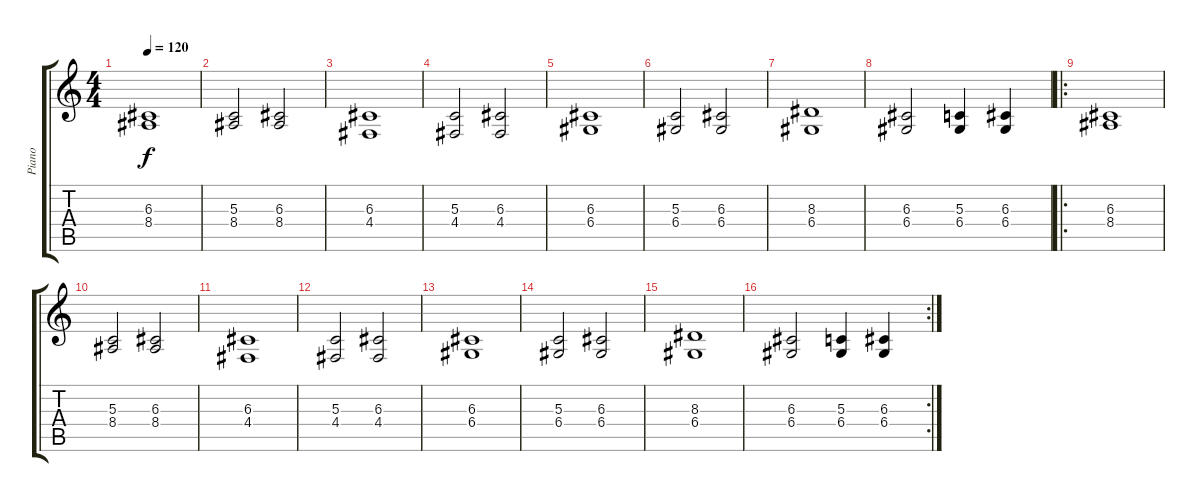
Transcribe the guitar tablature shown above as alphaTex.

\track ("Piano" "Piano") {instrument acousticgrandpiano}
\staff {score tabs}
\tuning (E4 B3 G3 D3 A2 E2) {hide}
\ts (4 4)
\tempo 120
\clef g2
\ks c
(6.3 8.4).1{dy f} |
(5.3 8.4).2 (6.3 8.4).2 |
(6.3 4.4).1 |
(5.3 4.4).2 (6.3 4.4).2 |
(6.3 6.4).1 |
(5.3 6.4).2 (6.3 6.4).2 |
(8.3 6.4).1 |
(6.3 6.4).2 (5.3 6.4).4 (6.3 6.4).4 |
\ro
(6.3 8.4).1 |
(5.3 8.4).2 (6.3 8.4).2 |
(6.3 4.4).1 |
(5.3 4.4).2 (6.3 4.4).2 |
(6.3 6.4).1 |
(5.3 6.4).2 (6.3 6.4).2 |
(8.3 6.4).1 |
\rc 2
(6.3 6.4).2 (5.3 6.4).4 (6.3 6.4).4
